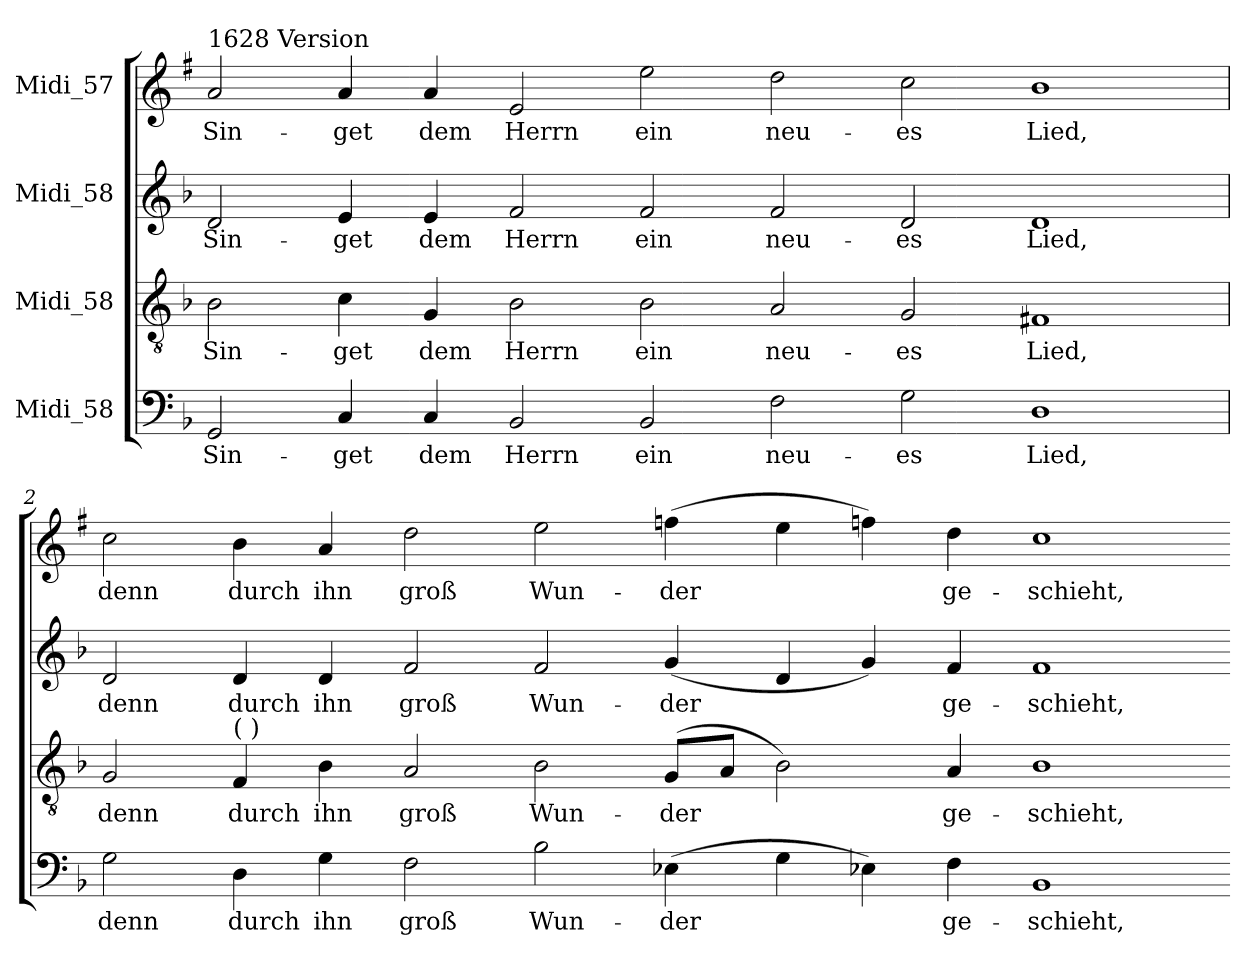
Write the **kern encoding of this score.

**kern	**text	**kern	**text	**kern	**text	**kern	**text
*part4	*part4	*part3	*part3	*part2	*part2	*part1	*part1
*staff4	*staff4	*staff3	*staff3	*staff2	*staff2	*staff1	*staff1
*I"Midi_58	*	*I"Midi_58	*	*I"Midi_58	*	*I"Midi_57	*
*clefF4	*	*clefGv2	*	*clefG2	*	*clefG2	*
*	*	*	*	*	*	*ITrd1c2	*
*k[b-]	*	*k[b-]	*	*k[b-]	*	*k[b-]	*
*F:	*	*F:	*	*F:	*	*F:	*
=1	=1	=1	=1	=1	=1	=1	=1
!	!	!	!	!	!	!LO:TX:a:t=1628 Version	!
!	!LO:LY:b	!	!LO:LY:b	!	!LO:LY:b	!	!LO:LY:b
2GG	Sin-	2B-	Sin-	2d	Sin-	2g	Sin-
!	!LO:LY:b	!	!LO:LY:b	!	!LO:LY:b	!	!LO:LY:b
4C	-get	4c	-get	4e	-get	4g	-get
!	!LO:LY:b	!	!LO:LY:b	!	!LO:LY:b	!	!LO:LY:b
4C	dem	4G	dem	4e	dem	4g	dem
!	!LO:LY:b	!	!LO:LY:b	!	!LO:LY:b	!	!LO:LY:b
2BB-	Herrn	2B-	Herrn	2f	Herrn	2d	Herrn
!	!LO:LY:b	!	!LO:LY:b	!	!LO:LY:b	!	!LO:LY:b
2BB-	ein	2B-	ein	2f	ein	2dd	ein
!	!LO:LY:b	!	!LO:LY:b	!	!LO:LY:b	!	!LO:LY:b
2F	neu-	2A	neu-	2f	neu-	2cc	neu-
!	!LO:LY:b	!	!LO:LY:b	!	!LO:LY:b	!	!LO:LY:b
2G	-es	2G	-es	2d	-es	2b-	-es
!	!LO:LY:b	!	!LO:LY:b	!	!LO:LY:b	!	!LO:LY:b
1D	Lied,	1F#X	Lied,	1d	Lied,	1a	Lied,
=2	=2	=2	=2	=2	=2	=2	=2
!	!LO:LY:b	!	!LO:LY:b	!	!LO:LY:b	!	!LO:LY:b
2G	denn	2G	denn	2d	denn	2b-	denn
!	!	!LO:TX:a:t=(  )	!	!	!	!	!
!	!LO:LY:b	!	!LO:LY:b	!	!LO:LY:b	!	!LO:LY:b
4D	durch	4F	durch	4d	durch	4a	durch
!	!LO:LY:b	!	!LO:LY:b	!	!LO:LY:b	!	!LO:LY:b
4G	ihn	4B-	ihn	4d	ihn	4g	ihn
!	!LO:LY:b	!	!LO:LY:b	!	!LO:LY:b	!	!LO:LY:b
2F	groß	2A	groß	2f	groß	2cc	groß
!	!LO:LY:b	!	!LO:LY:b	!	!LO:LY:b	!	!LO:LY:b
2B-	Wun-	2B-	Wun-	2f	Wun-	2dd	Wun-
!	!LO:LY:b	!	!LO:LY:b	!	!LO:LY:b	!	!LO:LY:b
(>4E-X	-der	(<8GL	-der	(>4g	-der	(>4ee-X	-der
.	.	8AJ	.	.	.	.	.
4G	.	2B-)	.	4d	.	4dd	.
4E-X)	.	.	.	4g)	.	4ee-X)	.
!	!LO:LY:b	!	!LO:LY:b	!	!LO:LY:b	!	!LO:LY:b
4F	ge-	4A	ge-	4f	ge-	4cc	ge-
!	!LO:LY:b	!	!LO:LY:b	!	!LO:LY:b	!	!LO:LY:b
1BB-	-schieht,	1B-	-schieht,	1f	-schieht,	1b-	-schieht,
=-	=-	=-	=-	=-	=-	=-	=-
*-	*-	*-	*-	*-	*-	*-	*-
